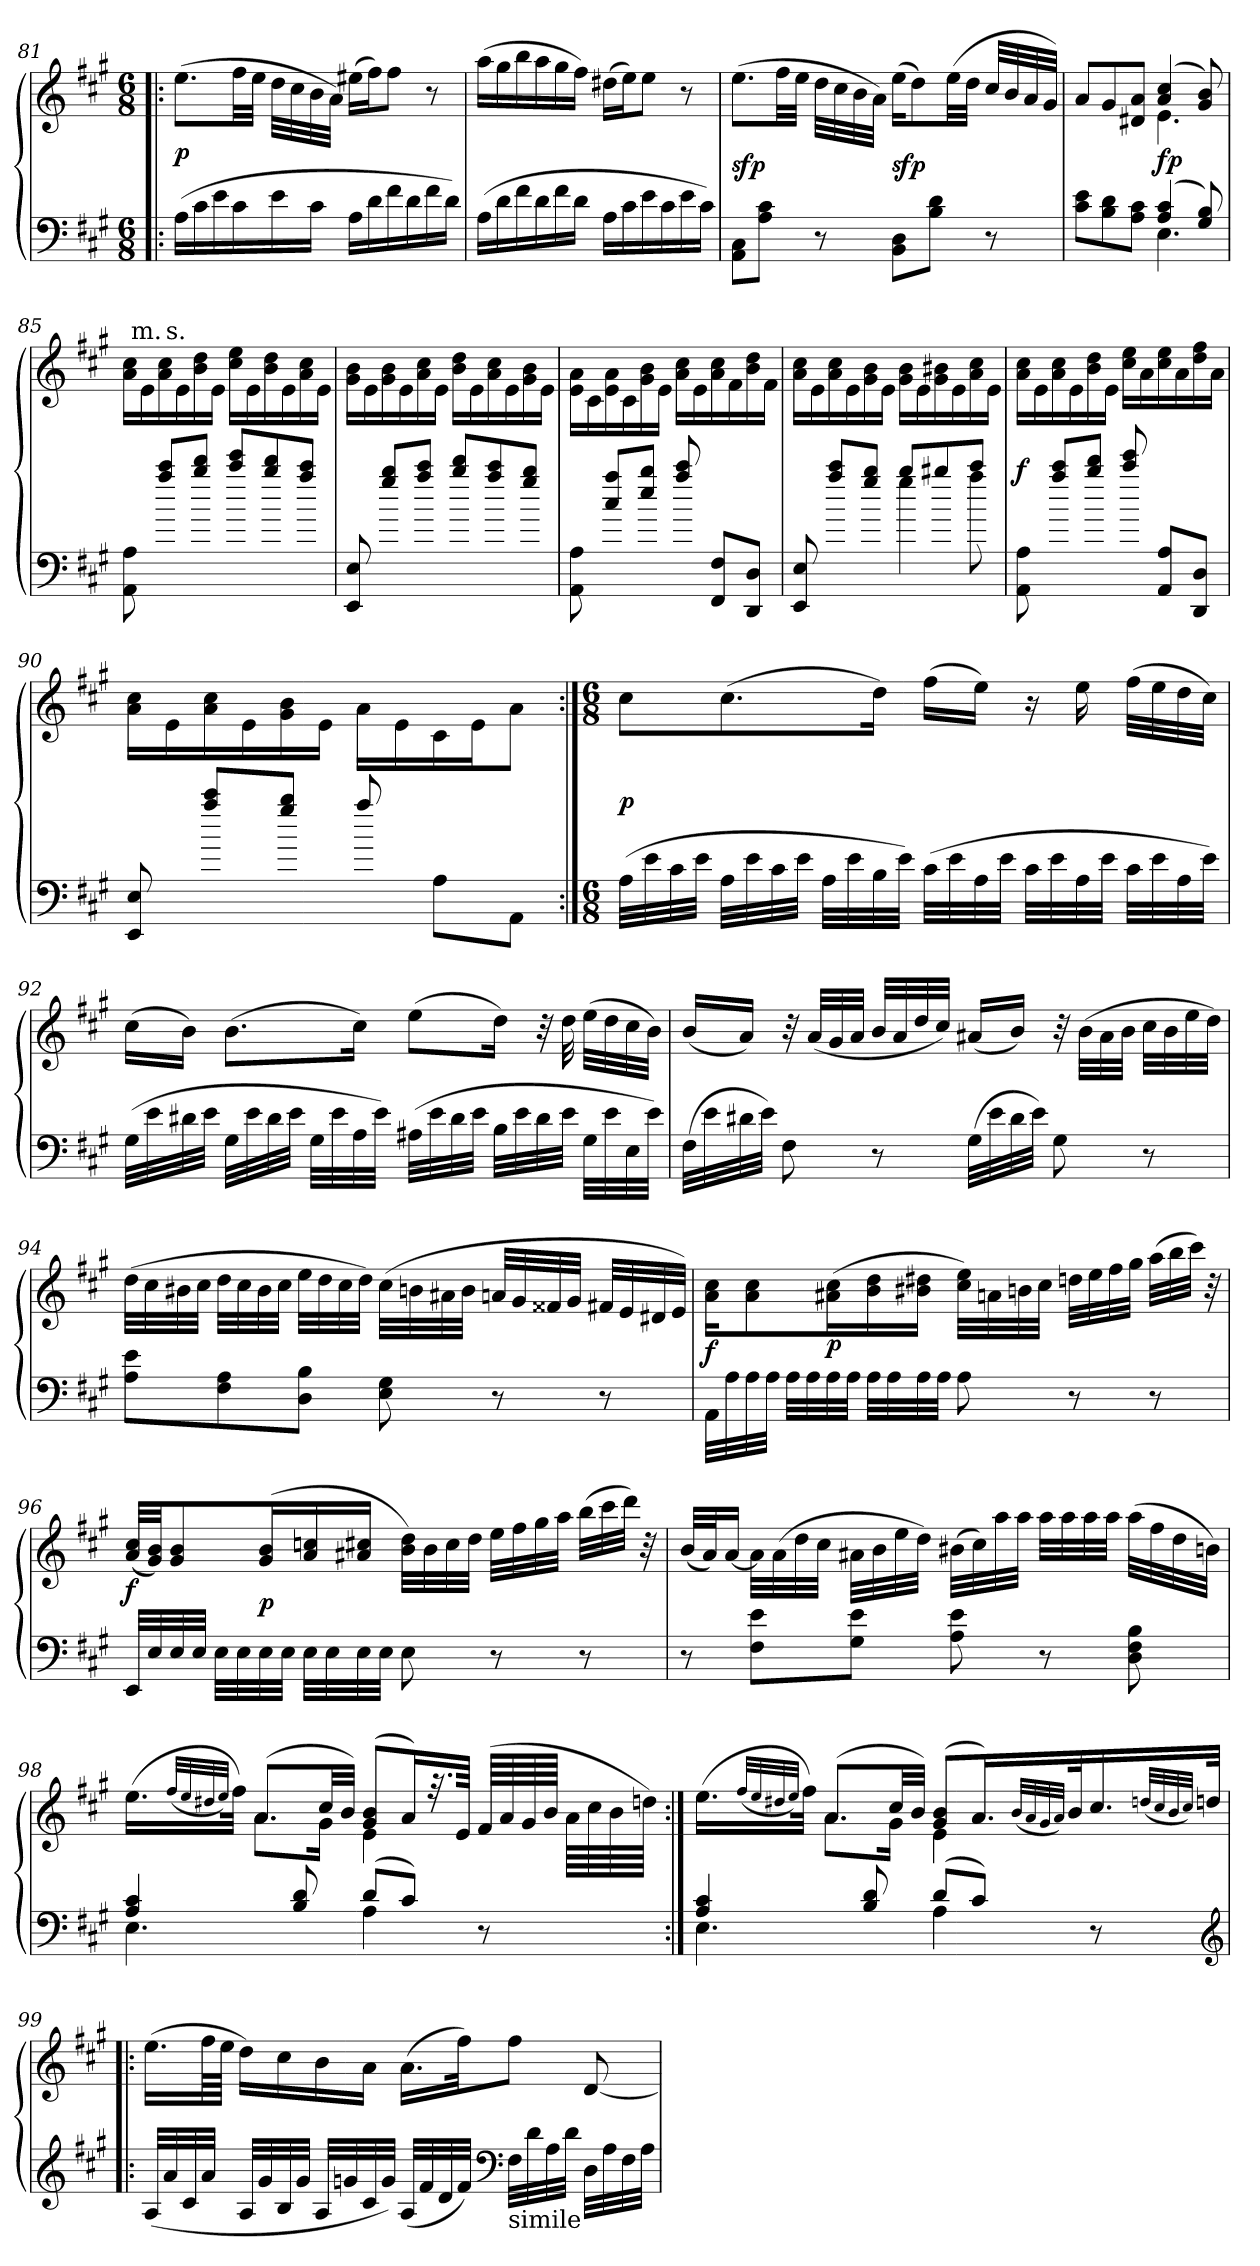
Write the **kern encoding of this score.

**kern	**kern	**dynam
*part1	*part1	*part1
*staff2	*staff1	*staff1/2
*clefF4	*clefG2	*
*k[f#c#g#]	*k[f#c#g#]	*
*A:	*A:	*
*M6/8	*M6/8	*
=81!|:	=81!|:	=81!|:
(16ALL	(8.eeL	p
16c#	.	.
16e	.	.
16c#	32ff#LL	.
.	32eeJJJ	.
16e	32ddLLL	.
.	32cc#	.
16c#JJ	32b	.
.	32aJJJ)	.
16ALL	(16ee#XLL	.
16d	16ff#J)	.
16f#	8ff#J	.
16d	.	.
16f#	8r	.
16dJJ)	.	.
=82	=82	=82
(16ALL	(16aaLL	.
16d	16gg#	.
16f#	16bb	.
16d	16aa	.
16f#	16gg#	.
16dJJ	16ff#JJ)	.
16ALL	(16dd#XLL	.
16c#	16eeJ)	.
16e	8eeJ	.
16c#	.	.
16e	8r	.
16c#JJ)	.	.
=83	=83	=83
8C# 8AAL	(8.eeL	sfp
8c# 8AJ	.	.
.	32ff#LL	.
.	32eeJJJ	.
8r	32ddLLL	.
.	32cc#	.
.	32b	.
.	32aJJJ)	.
8D 8BBL	(16eeKL	sfp
.	8dd)	.
8d 8BJ	.	.
.	(32eeLL	.
.	32ddJJJ	.
8r	32cc#LLL	.
.	32b	.
.	32a	.
.	32g#JJJ)	.
=84	=84	=84
*^	*^	*
8e\ 8c#\L	4.ryy	(8aL	4ryy	.
8d 8B	.	8g#	.	.
8c# 8AJ	.	8a 8d#XJ	8ryy	.
(4c# 4A	4.E	(4cc# 4a	4.e	fp
8B 8G#)	.	8b 8g#)	.	.
*v	*v	*	*	*
*	*v	*v	*
=85	=85	=85
8A\ 8AA\	16cc#\ 16a\LL	.
.	16e\	.
!	!LO:TX:a:cj:t=m. s.	!
8ccc#/ 8aa/L	16cc#\ 16a\	.
.	16e\	.
8ddd/ 8bb/J	16dd\ 16b\	.
.	16e\JJ	.
8eee/ 8ccc#/L	16ee\ 16cc#\LL	.
.	16e\	.
8ddd/ 8bb/	16dd\ 16b\	.
.	16e\	.
8ccc#/ 8aa/J	16cc#\ 16a\	.
.	16e\JJ	.
!!LO:LB:g=z
=86	=86	=86
8E/ 8EE/	16b\ 16g#\LL	.
.	16e\	.
8bb/ 8gg#/L	16b\ 16g#\	.
.	16e\	.
8ccc#/ 8aa/J	16cc#\ 16a\	.
.	16e\JJ	.
8ddd/ 8bb/L	16dd\ 16b\LL	.
.	16e\	.
8ccc#/ 8aa/	16cc#\ 16a\	.
.	16e\	.
8bb/ 8gg#/J	16b\ 16g#\	.
.	16e\JJ	.
=87	=87	=87
8A\ 8AA\	16a\ 16e\LL	.
.	16c#\	.
8aa/ 8cc#/L	16a\ 16e\	.
.	16c#\	.
8bb/ 8ee/J	16b\ 16g#\	.
.	16e\JJ	.
8ccc#/ 8aa/	16cc#\ 16a\LL	.
.	16e\	.
8F#/ 8FF#/L	16cc#\ 16a\	.
.	16f#\	.
8D/ 8DD/J	16dd\ 16b\	.
.	16f#\JJ	.
=88	=88	=88
*^	*	*
8E/ 8EE/	4.ryy	16cc#\ 16a\LL	.
.	.	16e\	.
8ccc#/ 8aa/L	.	16cc#\ 16a\	.
.	.	16e\	.
8bb/ 8gg#/J	.	16b\ 16g#\	.
.	.	16e\JJ	.
8bb/L	4gg#\	16b\ 16g#\LL	.
.	.	16e\	.
8bb#X/	.	16b#X\ 16g#\	.
.	.	16e\	.
8ccc#/J	8aa\	16cc#\ 16a\	.
.	.	16e\JJ	.
*v	*v	*	*
=89	=89	=89
8A\ 8AA\	16cc#\ 16a\LL	f
.	16e\	.
8ccc#/ 8aa/L	16cc#\ 16a\	.
.	16e\	.
8ddd/ 8bb/J	16dd\ 16b\	.
.	16e\JJ	.
8eee/ 8ccc#/	16ee\ 16cc#\LL	.
.	16a\	.
8A/ 8AA/L	16ee\ 16cc#\	.
.	16a\	.
8D/ 8DD/J	16ff#\ 16dd\	.
.	16a\JJ	.
=90	=90	=90
8E/ 8EE/	16cc#\ 16a\LL	.
.	16e\	.
8ccc#/ 8aa/L	16cc#\ 16a\	.
.	16e\	.
8bb/ 8gg#/J	16b\ 16g#\	.
.	16e\JJ	.
8aa/	16a\LL	.
.	16e\	.
8A\L	16c#\	.
.	16e\J	.
8AA\J	8a\J	.
=91:|!	=91:|!	=91:|!
*M6/8	*M6/8	*
*	*MM30	*
(32ALLL	8cc#L	p
32e	.	.
32c#	.	.
32eJJJ	.	.
32ALLL	(8.cc#	.
32e	.	.
32c#	.	.
32eJJJ	.	.
32ALLL	.	.
32e	.	.
32B	16ddJk)	.
32eJJJ)	.	.
(32c#LLL	(16ff#LL	.
32e	.	.
32A	16eeJJ)	.
32eJJJ	.	.
32c#LLL	16r	.
32e	.	.
32A	16ee	.
32eJJJ	.	.
32c#LLL	(32ff#LLL	.
32e	32ee	.
32A	32dd	.
32eJJJ)	32cc#JJJ)	.
=92	=92	=92
(32G#LLL	(16cc#LL	.
32e	.	.
32d#X	16bJJ)	.
32eJJJ	.	.
32G#LLL	(8.bL	.
32e	.	.
32d#	.	.
32eJJJ	.	.
32G#LLL	.	.
32e	.	.
32A	16cc#Jk)	.
32eJJJ)	.	.
(32A#XLLL	(8eeL	.
32e	.	.
32d#	.	.
32eJJJ	.	.
32BLLL	16ddJk)	.
32e	.	.
32d#	32r	.
32eJJJ	32dd	.
32G#LLL	(32eeLLL	.
32e	32dd	.
32E	32cc#	.
32eJJJ)	32bJJJ)	.
!!LO:LB:g=z
=93	=93	=93
(32F#LLL	(16bLL	.
32e	.	.
32d#X	16aJJ)	.
32eJJJ)	.	.
8F#	32r	.
.	(32aLLL	.
.	32g#	.
.	32aJJJ	.
8r	32b/LLL	.
.	32a	.
.	32dd	.
.	32cc#JJJ)	.
(32G#LLL	(16a#XLL	.
32e	.	.
32d#	16bJJ)	.
32eJJJ)	.	.
8G#	32r	.
.	(32b\LLL	.
.	32a#	.
.	32bJJJ	.
8r	32cc#LLL	.
.	32b	.
.	32ee	.
.	32ddJJJ)	.
=94	=94	=94
8e 8AL	(32ddLLL	.
.	32cc#	.
.	32b#X	.
.	32cc#JJJ	.
8A 8F#	32ddLLL	.
.	32cc#	.
.	32b#	.
.	32cc#JJJ	.
8B 8DJ	32eeLLL	.
.	32dd	.
.	32cc#	.
.	32ddJJJ)	.
8G# 8E	(32cc#LLL	.
.	32bn	.
.	32a#X	.
.	32bJJJ	.
8r	32anLLL	.
.	32g#	.
.	32f##X	.
.	32g#JJJ	.
8r	32f#XLLL	.
.	32e	.
.	32d#X	.
.	32eJJJ)	.
!!LO:LB:g=z
=95	=95	=95
32AALLL	16cc# 16aKL	f
32A	.	.
32A	8cc# 8a	.
32AJJJ	.	.
32ALLL	.	.
32A	.	.
32A	(16cc# 16a#XL	p
32AJJJ	.	.
32ALLL	16dd 16b	.
32A	.	.
32A	16dd#X 16b#XJJ	.
32AJJJ	.	.
8A	32ee 32cc#LLL)	.
.	32an	.
.	32bn	.
.	32cc#JJJ	.
8r	32ddnLLL	.
.	32ee	.
.	32ff#	.
.	32gg#JJJ	.
8r	(32aaLLL	.
.	32bb	.
.	32ccc#JJJ)	.
.	32r	.
=96	=96	=96
32EELLL	(32cc# 32aLLL	f
32E	32b 32g#JJ)	.
32E	8b 8g#	.
32EJJJ	.	.
32ELLL	.	.
32E	.	.
32E	(<16b 16g#L	p
32EJJJ	.	.
32ELLL	16ccn 16a	.
32E	.	.
32E	16cc#X 16a#XJJ	.
32EJJJ	.	.
8E	32dd 32bLLL)	.
.	32b	.
.	32cc#	.
.	32ddJJJ	.
8r	32eeLLL	.
.	32ff#	.
.	32gg#	.
.	32aaJJJ	.
8r	(32bbLLL	.
.	32ccc#	.
.	32dddJJJ)	.
.	32r	.
!!LO:LB:g=z
=97	=97	=97
8r	(32bLLL	.
.	32aJ)	.
.	[16aJJ	.
8e 8F#L	32aLLL]	.
.	(32a	.
.	32dd	.
.	32cc#JJJ	.
8e 8G#J	32a#XLLL	.
.	32b	.
.	32ee	.
.	32ddJJJ)	.
8e 8A	(32b#XLLL	.
.	32cc#)	.
.	32aa	.
.	32aaJJJ	.
8r	32aaLLL	.
.	32aa	.
.	32aa	.
.	32aaJJJ	.
8B 8F# 8D	(32aaLLL	.
.	32ff#	.
.	32dd	.
.	32bnJJJ)	.
=98A	=98A	=98A
*^	*^	*
4c# 4A	4.E	(16.eeLL	8ryy	.
.	.	(<32qff#/LLL	.	.
.	.	32qee/	.	.
.	.	32qdd#X/	.	.
.	.	32qee/JJJ)	.	.
.	.	32ff#JJk)	.	.
.	.	(8.aL	8.aL	.
8d/ 8B/	.	.	.	.
.	.	32cc#LL	16g#Jk	.
.	.	32bJJJ)	.	.
(8dL	4A	(8b 8g#L	4e	.
8c#J)	.	16aL)	.	.
.	.	32.r	.	.
.	.	64eJJkk	.	.
8r	8ryy	(64f#LLLL	8ryy	.
.	.	64a	.	.
.	.	64g#	.	.
.	.	64bJJJJ	.	.
.	.	64aLLLL	.	.
.	.	64cc#	.	.
.	.	64b	.	.
.	.	64ddnJJJJ)	.	.
!!LO:PB:g=z	!!
=98B:|!	=98B:|!	=98B:|!	=98B:|!	=98B:|!
4c#/ 4A/	4.E	(16.eeLL	8ryy	.
.	.	(<32qff#/LLL	.	.
.	.	32qee/	.	.
.	.	32qdd#X/	.	.
.	.	32qee/JJJ)	.	.
.	.	32ff#JJk)	.	.
.	.	(8.aL	8.aL	.
8d/ 8B/	.	.	.	.
.	.	32cc#LL	16g#Jk	.
.	.	32bJJJ)	.	.
(>8dL	4A	(8b 8g#L	4e	.
8c#J)	.	16.aL)	.	.
.	.	(<32qb/LLL	.	.
.	.	32qa/	.	.
.	.	32qg#/	.	.
.	.	32qa/JJJ)	.	.
.	.	32bk	.	.
8r	8ryy	16.cc#	8ryy	.
.	.	(<32qddn/LLL	.	.
.	.	32qcc#/	.	.
.	.	32qb/	.	.
.	.	32qcc#/JJJ)	.	.
.	.	32ddJJk	.	.
*v	*v	*	*	*
*	*v	*v	*
*clefG2	*	*
=99!|:	=99!|:	=99!|:
(32ALLL	(16.eeLL	.
32a	.	.
32c#	.	.
32aJJJ	64ff#LL	.
.	64eeJJJJ	.
32ALLL	16ddLL)	.
32g#	.	.
32B	16cc#	.
32g#JJJ	.	.
32ALLL	16b	.
32gn	.	.
32c#	16aJJ	.
32gJJJ)	.	.
(32ALLL	(16.aLL	.
32f#	.	.
32d	.	.
32f#JJJ)	32ff#Jk)	.
*clefF4	*	*
!LO:TX:b:t=simile	!	!
32F#LLL	8ff#J	.
32d	.	.
32A	.	.
32dJJJ	.	.
32DLLL	[8d	.
32A	.	.
32F#	.	.
32AJJJ	.	.
=	=	=
*-	*-	*-
